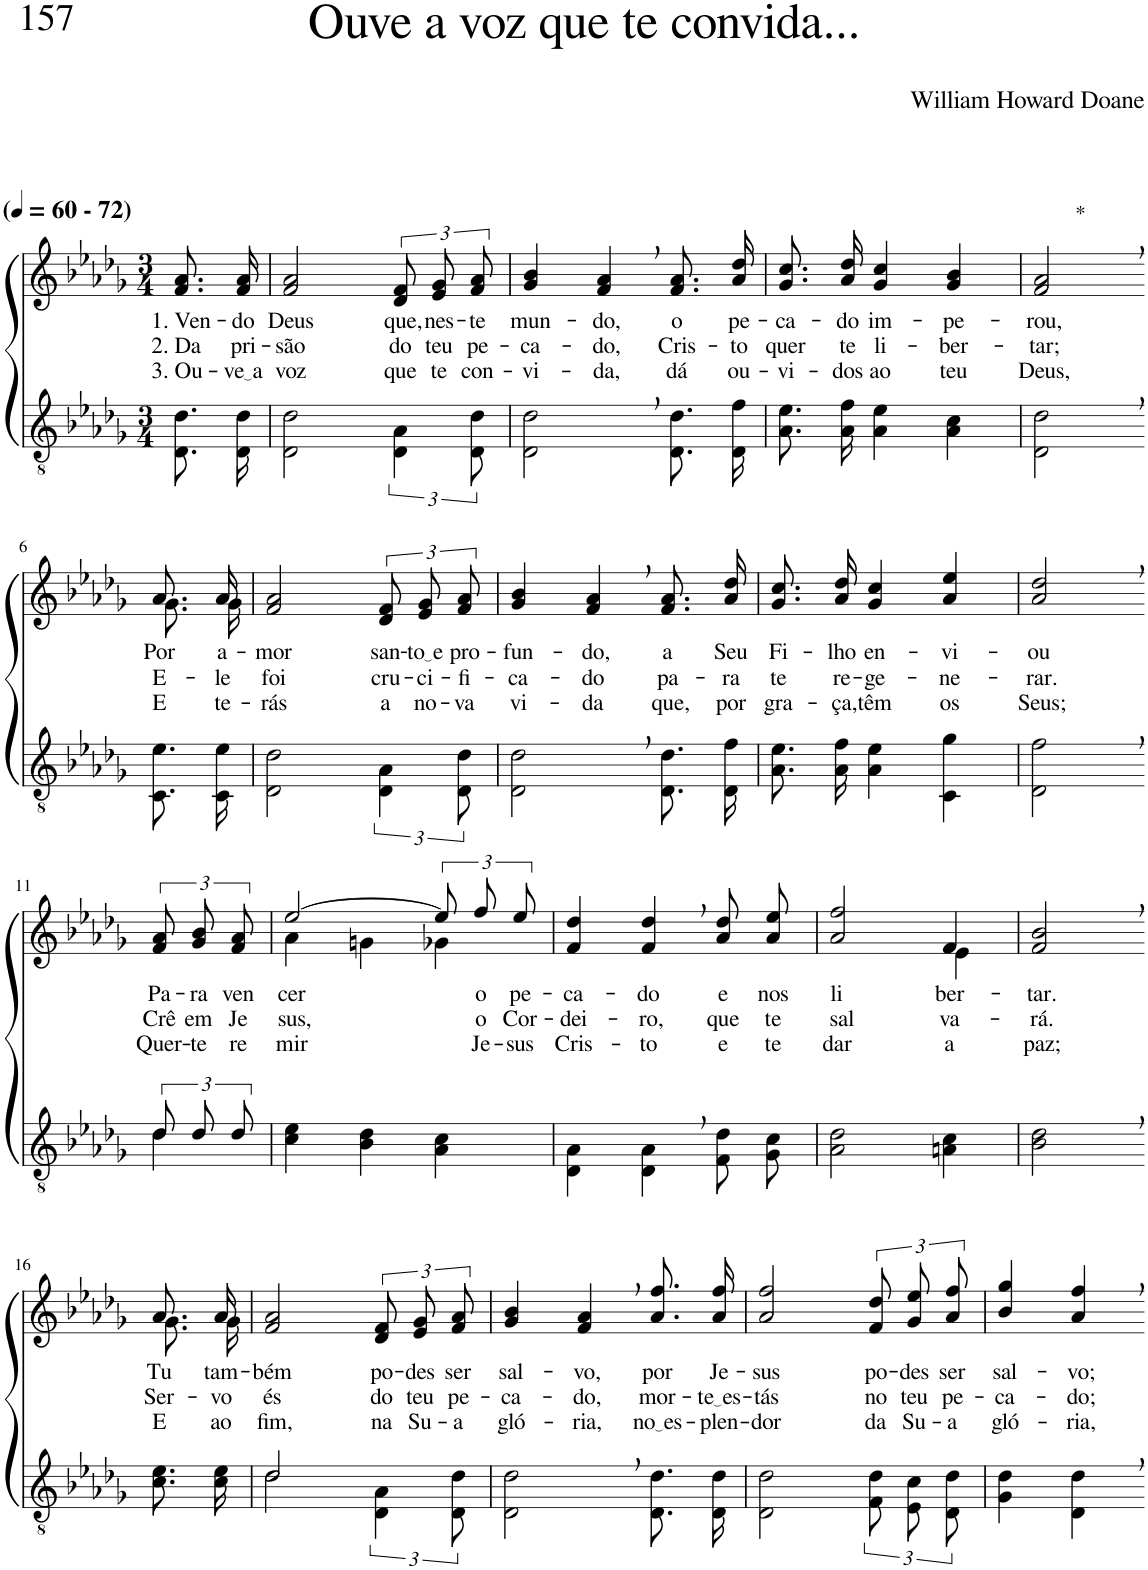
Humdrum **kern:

**kern	**kern	**text	**text	**text
*part2	*part1	*part1	*part1	*part1
*staff2	*staff1	*staff1	*staff1	*staff1
*I"Parte III e IV	*I"Parte I e II	*	*	*
*clefGv2	*clefG2	*	*	*
*Trd3c5	*Trd3c5	*	*	*
*k[b-e-a-d-g-]	*k[b-e-a-d-g-]	*	*	*
*M3/4	*M3/4	*	*	*
*MM60	*MM60	*	*	*
=1	=1	=1	=1	=1
!	!LO:TX:a:B:t=(	!	!	!
!	!LO:TX:a:B:t=- 72)	!	!	!
!	!	!LO:LY:b	!LO:LY:b	!LO:LY:b
8.D-/ 8.d-/L	8.f/ 8.a-/L	1. Ven-	2. Da	3. Ou-
!	!	!LO:LY:b	!LO:LY:b	!LO:LY:b
16D-/ 16d-/Jk	16f/ 16a-/Jk	-do	pri-	ve a
=2	=2	=2	=2	=2
!	!	!LO:LY:b	!LO:LY:b	!LO:LY:b
2D-\ 2d-\	2f/ 2a-/	Deus	-são	voz
!	!	!LO:LY:b	!LO:LY:b	!LO:LY:b
6D-\ 6A-\	12d-/ 12f/L	que,	do	que
!	!	!LO:LY:b	!LO:LY:b	!LO:LY:b
.	12e-/ 12g-/	nes-	teu	te
!	!	!LO:LY:b	!LO:LY:b	!LO:LY:b
12D-\ 12d-\	12f/ 12a-/J	-te	pe-	con-
=3	=3	=3	=3	=3
!	!	!LO:LY:b	!LO:LY:b	!LO:LY:b
2D-\, 2d-\,	4g-/ 4b-/	mun-	-ca-	-vi-
!	!	!LO:LY:b	!LO:LY:b	!LO:LY:b
.	4f/, 4a-/,	-do,	-do,	-da,
!	!	!LO:LY:b	!LO:LY:b	!LO:LY:b
8.D-/ 8.d-/L	8.f/ 8.a-/L	o	Cris-	dá
!	!	!LO:LY:b	!LO:LY:b	!LO:LY:b
16D-/ 16f/Jk	16a-/ 16dd-/Jk	pe-	-to	ou-
=4	=4	=4	=4	=4
!	!	!LO:LY:b	!LO:LY:b	!LO:LY:b
8.A-\ 8.e-\L	8.g-\ 8.cc\L	-ca-	quer	-vi-
!	!	!LO:LY:b	!LO:LY:b	!LO:LY:b
16A-\ 16f\Jk	16a-\ 16dd-\Jk	-do	te	-dos
!	!	!LO:LY:b	!LO:LY:b	!LO:LY:b
4A-\ 4e-\	4g-/ 4cc/	im-	li-	ao
!	!	!LO:LY:b	!LO:LY:b	!LO:LY:b
4A-\ 4c\	4g-/ 4b-/	-pe-	-ber-	teu
=5	=5	=5	=5	=5
!	!LO:TX:a:t=*	!	!	!
!	!	!LO:LY:b	!LO:LY:b	!LO:LY:b
2D-\, 2d-\,	2f/, 2a-/,	-rou,	-tar;	Deus,
!!LO:LB:g=z
=6-	=6-	=6-	=6-	=6-
*	*^	*	*	*
!	!	!	!LO:LY:b	!LO:LY:b	!LO:LY:b
8.C/ 8.e-/L	8.a-/L	8.g-\L	Por	E-	E
!	!	!	!LO:LY:b	!LO:LY:b	!LO:LY:b
16C/ 16e-/Jk	16a-/Jk	16g-\Jk	a-	-le	te-
=7	=7	=7	=7	=7	=7
!	!	!	!LO:LY:b	!LO:LY:b	!LO:LY:b
*	*v	*v	*	*	*
2D-\ 2d-\	2f/ 2a-/	-mor	foi	-rás
!	!	!LO:LY:b	!LO:LY:b	!LO:LY:b
6D-\ 6A-\	12d-/ 12f/L	san-	cru-	a
!	!	!LO:LY:b	!LO:LY:b	!LO:LY:b
.	12e-/ 12g-/	to e	-ci-	no-
!	!	!LO:LY:b	!LO:LY:b	!LO:LY:b
12D-\ 12d-\	12f/ 12a-/J	pro-	-fi-	-va
=8	=8	=8	=8	=8
!	!	!LO:LY:b	!LO:LY:b	!LO:LY:b
2D-\, 2d-\,	4g-/ 4b-/	-fun-	-ca-	vi-
!	!	!LO:LY:b	!LO:LY:b	!LO:LY:b
.	4f/, 4a-/,	-do,	-do	-da
!	!	!LO:LY:b	!LO:LY:b	!LO:LY:b
8.D-/ 8.d-/L	8.f/ 8.a-/L	a	pa-	que,
!	!	!LO:LY:b	!LO:LY:b	!LO:LY:b
16D-/ 16f/Jk	16a-/ 16dd-/Jk	Seu	-ra	por
=9	=9	=9	=9	=9
!	!	!LO:LY:b	!LO:LY:b	!LO:LY:b
8.A-\ 8.e-\L	8.g-\ 8.cc\L	Fi-	te	gra-
!	!	!LO:LY:b	!LO:LY:b	!LO:LY:b
16A-\ 16f\Jk	16a-\ 16dd-\Jk	-lho	re-	-ça,
!	!	!LO:LY:b	!LO:LY:b	!LO:LY:b
4A-\ 4e-\	4g-/ 4cc/	en-	-ge-	têm
!	!	!LO:LY:b	!LO:LY:b	!LO:LY:b
4C\ 4g-\	4a-/ 4ee-/	-vi-	-ne-	os
=10	=10	=10	=10	=10
!	!	!LO:LY:b	!LO:LY:b	!LO:LY:b
2D-\, 2f\,	2a-/, 2dd-/,	-ou	-rar.	Seus;
!!LO:LB:g=z
=11-	=11-	=11-	=11-	=11-
*^	*	*	*	*
!	!	!	!LO:LY:b	!LO:LY:b	!LO:LY:b
12d-/L	4d-\	12f/ 12a-/L	Pa-	Crê	Quer-
!	!	!	!LO:LY:b	!LO:LY:b	!LO:LY:b
12d-/	.	12g-/ 12b-/	-ra	em	-te
!	!	!	!LO:LY:b	!LO:LY:b	!LO:LY:b
12d-/J	.	12f/ 12a-/J	ven-	Je-	re-
*v	*v	*	*	*	*
=12	=12	=12	=12	=12
*	*^	*	*	*
!	!	!	!LO:LY:b	!LO:LY:b	!LO:LY:b
4c\ 4e-\	[2ee-/	4a-\	-cer	-sus,	-mir
4B-\ 4d-\	.	4gn\	.	.	.
4A-\ 4c\	12ee-/L]	4g-X\	.	.	.
!	!	!	!LO:LY:b	!LO:LY:b	!LO:LY:b
.	12ff/	.	o	o	Je-
!	!	!	!LO:LY:b	!LO:LY:b	!LO:LY:b
.	12ee-/J	.	pe-	Cor-	-sus
*	*v	*v	*	*	*
=13	=13	=13	=13	=13
!	!	!LO:LY:b	!LO:LY:b	!LO:LY:b
4D-\ 4A-\	4f/ 4dd-/	-ca-	-dei-	Cris-
!	!	!LO:LY:b	!LO:LY:b	!LO:LY:b
4D-\, 4A-\,	4f/, 4dd-/,	-do	-ro,	-to
!	!	!LO:LY:b	!LO:LY:b	!LO:LY:b
8F/ 8d-/L	8a-\ 8dd-\L	e	que	e
!	!	!LO:LY:b	!LO:LY:b	!LO:LY:b
8G-/ 8c/J	8a-\ 8ee-\J	nos	te	te
=14	=14	=14	=14	=14
!	!	!LO:LY:b	!LO:LY:b	!LO:LY:b
*	*^	*	*	*
2A-\ 2d-\	2a-/ 2ff/	2ryy	li-	sal-	dar
!	!	!	!LO:LY:b	!LO:LY:b	!LO:LY:b
4An\ 4c\	4f/	4e-\	-ber-	-va-	-a
=15	=15	=15	=15	=15	=15
!	!	!	!LO:LY:b	!LO:LY:b	!LO:LY:b
*	*v	*v	*	*	*
2B-\, 2d-\,	2f/, 2b-/,	-tar.	-rá.	paz;
!!LO:LB:g=z
=16-	=16-	=16-	=16-	=16-
*	*^	*	*	*
!	!	!	!LO:LY:b	!LO:LY:b	!LO:LY:b
8.c\ 8.e-\L	8.a-/L	8.g-\L	Tu	Ser-	E
!	!	!	!LO:LY:b	!LO:LY:b	!LO:LY:b
16c\ 16e-\Jk	16a-/Jk	16g-\Jk	tam-	-vo	ao
=17	=17	=17	=17	=17	=17
*^	*	*	*	*	*
!	!	!	!	!LO:LY:b	!LO:LY:b	!LO:LY:b
*	*	*v	*v	*	*	*
2d-/	2d-\	2f/ 2a-/	-bém	és	fim,
!	!	!	!LO:LY:b	!LO:LY:b	!LO:LY:b
4ryy	6D-\ 6A-\	12d-/ 12f/L	po-	do	na
!	!	!	!LO:LY:b	!LO:LY:b	!LO:LY:b
.	.	12e-/ 12g-/	-des	teu	Su-
!	!	!	!LO:LY:b	!LO:LY:b	!LO:LY:b
.	12D-\ 12d-\	12f/ 12a-/J	ser	pe-	-a
=18	=18	=18	=18	=18	=18
!	!	!	!LO:LY:b	!LO:LY:b	!LO:LY:b
*v	*v	*	*	*	*
2D-\, 2d-\,	4g-/ 4b-/	sal-	-ca-	gló-
!	!	!LO:LY:b	!LO:LY:b	!LO:LY:b
.	4f/, 4a-/,	-vo,	-do,	-ria,
!	!	!LO:LY:b	!LO:LY:b	!LO:LY:b
8.D-/ 8.d-/L	8.a-\ 8.ff\L	por	mor-	no es
!	!	!LO:LY:b	!LO:LY:b	!LO:LY:b
16D-/ 16d-/Jk	16a-\ 16ff\Jk	Je-	te es	-plen-
=19	=19	=19	=19	=19
!	!	!LO:LY:b	!LO:LY:b	!LO:LY:b
2D-\ 2d-\	2a-/ 2ff/	-sus	-tás	-dor
!	!	!LO:LY:b	!LO:LY:b	!LO:LY:b
12F/ 12d-/L	12f\ 12dd-\L	po-	no	da
!	!	!LO:LY:b	!LO:LY:b	!LO:LY:b
12E-/ 12c/	12g-\ 12ee-\	-des	teu	Su-
!	!	!LO:LY:b	!LO:LY:b	!LO:LY:b
12D-/ 12d-/J	12a-\ 12ff\J	ser	pe-	-a
=20	=20	=20	=20	=20
!	!	!LO:LY:b	!LO:LY:b	!LO:LY:b
4G-\ 4d-\	4b-/ 4gg-/	sal-	-ca-	gló-
!	!	!LO:LY:b	!LO:LY:b	!LO:LY:b
4D-\, 4d-\,	4a-/, 4ff/,	-vo;	-do;	-ria,
=-	=-	=-	=-	=-
*-	*-	*-	*-	*-
